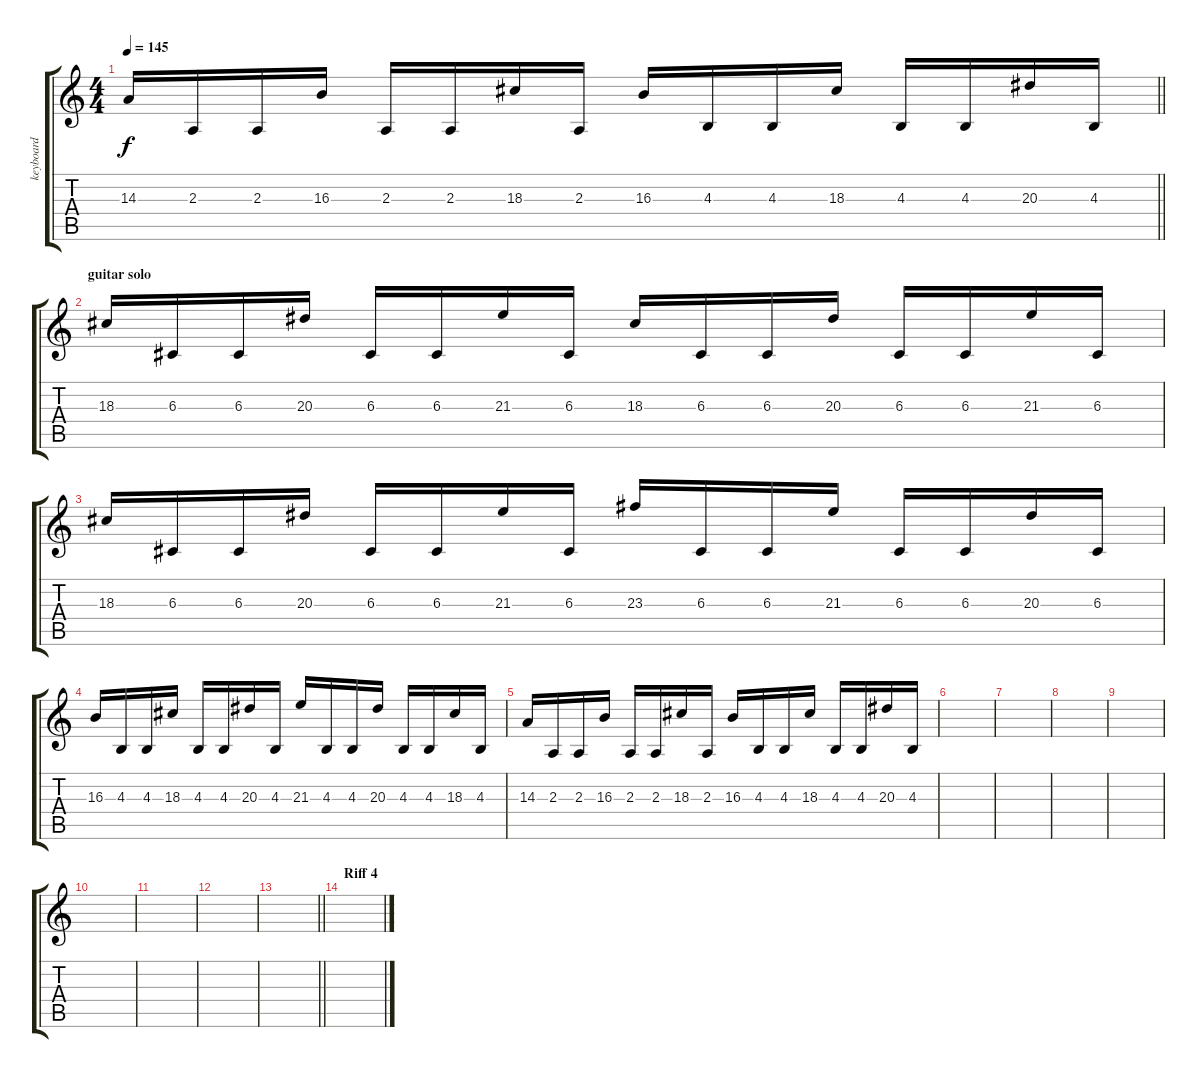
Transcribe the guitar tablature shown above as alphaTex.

\track ("keyboard" "keyboard") {instrument harpsichord}
\staff {score tabs}
\tuning (E4 B3 G3 D3 A2 E2) {hide}
\ts (4 4)
\tempo 145
\clef g2
\barLineRight lightlight
\ks c
14.3.16{dy f} 2.3.16 2.3.16 16.3.16 2.3.16 2.3.16 18.3.16 2.3.16 16.3.16 4.3.16 4.3.16 18.3.16 4.3.16 4.3.16 20.3.16 4.3.16 |
\section ("" "guitar solo")
18.3.16 6.3.16 6.3.16 20.3.16 6.3.16 6.3.16 21.3.16 6.3.16 18.3.16 6.3.16 6.3.16 20.3.16 6.3.16 6.3.16 21.3.16 6.3.16 |
18.3.16 6.3.16 6.3.16 20.3.16 6.3.16 6.3.16 21.3.16 6.3.16 23.3.16 6.3.16 6.3.16 21.3.16 6.3.16 6.3.16 20.3.16 6.3.16 |
16.3.16 4.3.16 4.3.16 18.3.16 4.3.16 4.3.16 20.3.16 4.3.16 21.3.16 4.3.16 4.3.16 20.3.16 4.3.16 4.3.16 18.3.16 4.3.16 |
14.3.16 2.3.16 2.3.16 16.3.16 2.3.16 2.3.16 18.3.16 2.3.16 16.3.16 4.3.16 4.3.16 18.3.16 4.3.16 4.3.16 20.3.16 4.3.16 |
|
|
|
|
|
|
|
\barLineRight lightlight
|
\section ("" "Riff 4")
